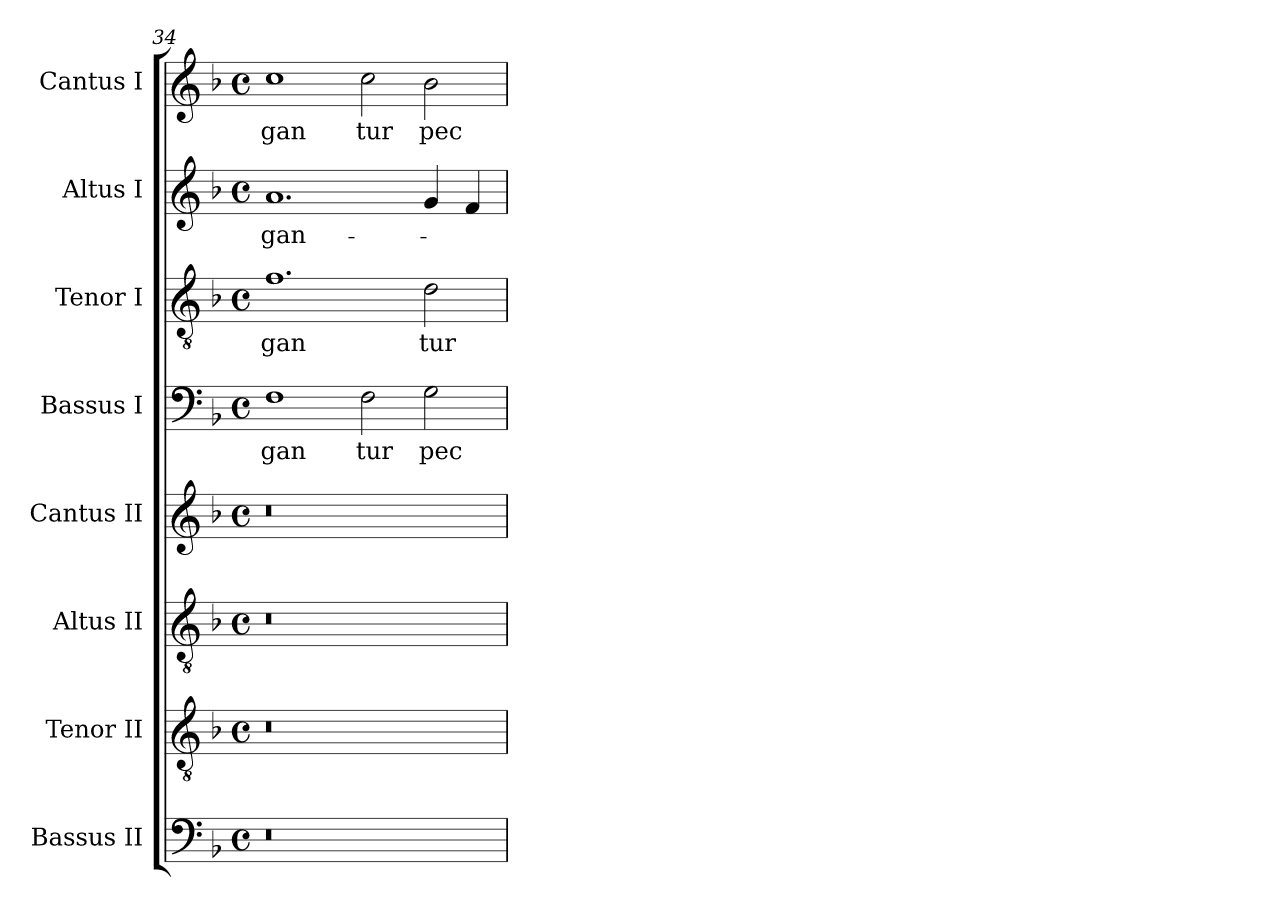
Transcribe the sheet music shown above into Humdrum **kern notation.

**kern	**kern	**kern	**kern	**kern	**text	**kern	**text	**kern	**text	**kern	**text
*part8	*part7	*part6	*part5	*part4	*part4	*part3	*part3	*part2	*part2	*part1	*part1
*staff8	*staff7	*staff6	*staff5	*staff4	*staff4	*staff3	*staff3	*staff2	*staff2	*staff1	*staff1
*I"Bassus II	*I"Tenor II	*I"Altus II	*I"Cantus II	*I"Bassus I	*	*I"Tenor I	*	*I"Altus I	*	*I"Cantus I	*
*clefF4	*clefGv2	*clefGv2	*clefG2	*clefF4	*	*clefGv2	*	*clefG2	*	*clefG2	*
*k[b-]	*k[b-]	*k[b-]	*k[b-]	*k[b-]	*	*k[b-]	*	*k[b-]	*	*k[b-]	*
*F:	*F:	*F:	*F:	*F:	*	*F:	*	*F:	*	*F:	*
*M4/4	*M4/4	*M4/4	*M4/4	*M4/4	*	*M4/4	*	*M4/4	*	*M4/4	*
*met(c)	*met(c)	*met(c)	*met(c)	*met(c)	*	*met(c)	*	*met(c)	*	*met(c)	*
=34	=34	=34	=34	=34	=34	=34	=34	=34	=34	=34	=34
!	!	!	!	!	!LO:LY:b:cj	!	!LO:LY:b:cj	!	!LO:LY:b	!	!LO:LY:b:cj
0r	0r	0r	0r	1F	gan	1.f	gan	1.a	-gan-	1cc	gan
!	!	!	!	!	!LO:LY:b:cj	!	!	!	!	!	!LO:LY:b:cj
.	.	.	.	2F\	tur	.	.	.	.	2cc\	tur
!	!	!	!	!	!LO:LY:b:cj	!	!LO:LY:b:cj	!	!	!	!LO:LY:b:cj
.	.	.	.	2G\	pec	2d\	tur	4g/	.	2b-\	pec
.	.	.	.	.	.	.	.	4f/	.	.	.
=	=	=	=	=	=	=	=	=	=	=	=
*-	*-	*-	*-	*-	*-	*-	*-	*-	*-	*-	*-
